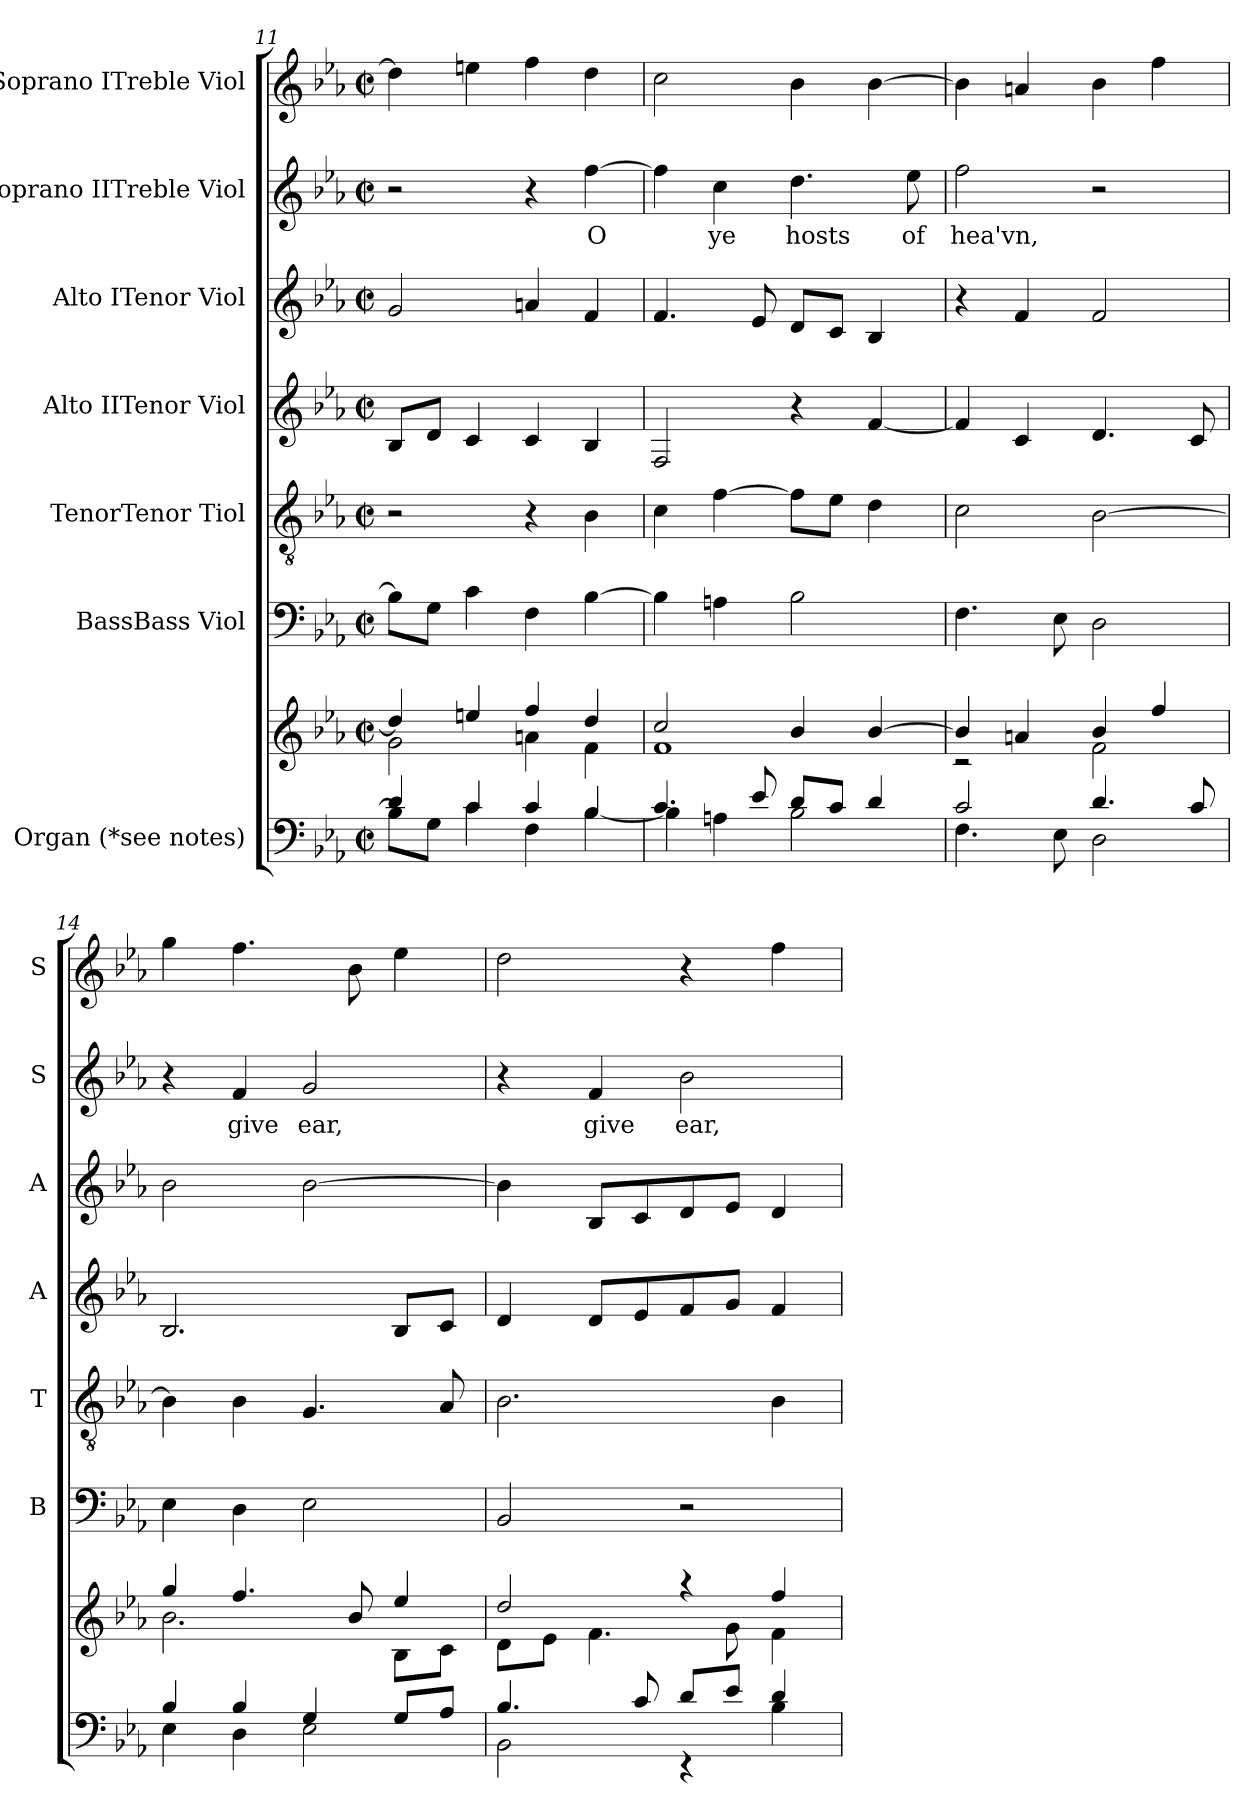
**kern	**kern	**kern	**kern	**kern	**kern	**kern	**text	**kern
*part7	*part7	*part6	*part5	*part4	*part3	*part2	*part2	*part1
*staff8	*staff7	*staff6	*staff5	*staff4	*staff3	*staff2	*staff2	*staff1
*I"Organ (*see notes)	*	*I"BassBass Viol	*I"TenorTenor Tiol	*I"Alto IITenor Viol	*I"Alto ITenor Viol	*I"Soprano IITreble Viol	*	*I"Soprano ITreble Viol
*	*	*I'B	*I'T	*I'A	*I'A	*I'S	*	*I'S
*clefF4	*clefG2	*clefF4	*clefGv2	*clefG2	*clefG2	*clefG2	*	*clefG2
*	*	*	*ITrd7c12	*	*	*	*	*
*k[b-e-a-]	*k[b-e-a-]	*k[b-e-a-]	*k[b-e-a-]	*k[b-e-a-]	*k[b-e-a-]	*k[b-e-a-]	*	*k[b-e-a-]
*E-:	*E-:	*E-:	*E-:	*E-:	*E-:	*E-:	*	*E-:
*M2/2	*M2/2	*M2/2	*M2/2	*M2/2	*M2/2	*M2/2	*	*M2/2
*met(c|)	*met(c|)	*met(c|)	*met(c|)	*met(c|)	*met(c|)	*met(c|)	*	*met(c|)
=11	=11	=11	=11	=11	=11	=11	=11	=11
*^	*^	*	*	*	*	*	*	*
4d/	8B-\L]	4dd/]	2g\	8B-\L]	2r	8B-/L	2g/	2r	.	4dd\]
.	8G\J	.	.	8G\J	.	8d/J	.	.	.	.
4c/	4c\	4een/	.	4c\	.	4c/	.	.	.	4een\
4c/	4F\	4ff/	4an\	4F\	4r	4c/	4an/	4r	.	4ff\
!	!	!	!	!	!	!	!	!	!LO:LY:b	!
4B-/	[<4B-\	4dd/	4f\	[>4B-\	4BB-\	4B-/	4f/	[>4ff\	O	4dd\
=12	=12	=12	=12	=12	=12	=12	=12	=12	=12	=12
4.c/	4B-\]	2cc/	1f	4B-\]	4C\	2F/	4.f/	4ff\]	.	2cc\
!	!	!	!	!	!	!	!	!	!LO:LY:b	!
.	4An\	.	.	4An\	[>4F\	.	.	4cc\	ye	.
8e-/	.	.	.	.	.	.	8e-/	.	.	.
!	!	!	!	!	!	!	!	!	!LO:LY:b	!
8d/L	2B-\	4b-/	.	2B-\	8F\L]	4r	8d/L	4.dd\	hosts	4b-\
8c/J	.	.	.	.	8E-\J	.	8c/J	.	.	.
4d/	.	[>4b-/	.	.	4D\	[<4f/	4B-/	.	.	[>4b-\
!	!	!	!	!	!	!	!	!	!LO:LY:b	!
.	.	.	.	.	.	.	.	8ee-\	of	.
=13	=13	=13	=13	=13	=13	=13	=13	=13	=13	=13
!	!	!	!	!	!	!	!	!	!LO:LY:b	!
2c/	4.F\	4b-/]	2rc	4.F\	2C\	4f/]	4r	2ff\	hea'vn,	4b-\]
.	.	4an/	.	.	.	4c/	4f/	.	.	4an/
.	8E-\	.	.	8E-\	.	.	.	.	.	.
4.d/	2D\	4b-/	2f\	2D\	[>2BB-\	4.d/	2f/	2r	.	4b-\
.	.	4ff/	.	.	.	.	.	.	.	4ff\
8c/	.	.	.	.	.	8c/	.	.	.	.
!!LO:LB:g=z
=14	=14	=14	=14	=14	=14	=14	=14	=14	=14	=14
4B-/	4E-\	4gg/	2.b-\	4E-\	4BB-\]	2.B-/	2b-\	4r	.	4gg\
!	!	!	!	!	!	!	!	!	!LO:LY:b	!
4B-/	4D\	4.ff/	.	4D\	4BB-\	.	.	4f/	give	4.ff\
!	!	!	!	!	!	!	!	!	!LO:LY:b	!
4G/	2E-\	.	.	2E-\	4.GG/	.	[>2b-\	2g/	ear,	.
.	.	8b-/	.	.	.	.	.	.	.	8b-\
8G/L	.	4ee-/	8B-\L	.	.	8B-/L	.	.	.	4ee-\
8A-/J	.	.	8c\J	.	8AA-/	8c/J	.	.	.	.
=15	=15	=15	=15	=15	=15	=15	=15	=15	=15	=15
4.B-/	2BB-\	2dd/	8d\L	2BB-/	2.BB-\	4d/	4b-\]	4r	.	2dd\
.	.	.	8e-\J	.	.	.	.	.	.	.
!	!	!	!	!	!	!	!	!	!LO:LY:b	!
.	.	.	4.f\	.	.	8d/L	8B-/L	4f/	give	.
8c/	.	.	.	.	.	8e-/	8c/	.	.	.
!	!	!	!	!	!	!	!	!	!LO:LY:b	!
8d/L	4rEE	4raa	.	2r	.	8f/	8d/	2b-\	ear,	4r
8e-/J	.	.	8g\	.	.	8g/J	8e-/J	.	.	.
4d/	4B-\	4ff/	4f\	.	4BB-\	4f/	4d/	.	.	4ff\
*v	*v	*	*	*	*	*	*	*	*	*
*	*v	*v	*	*	*	*	*	*	*
=	=	=	=	=	=	=	=	=
*-	*-	*-	*-	*-	*-	*-	*-	*-
